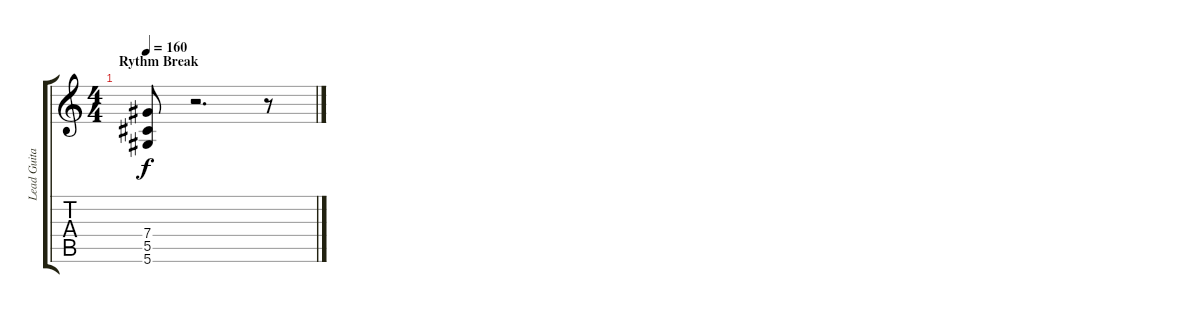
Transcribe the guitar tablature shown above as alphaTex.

\track ("Lead Guitar (Eduardo Kawanaka)" "Lead Guita") {instrument distortionguitar}
\staff {score tabs}
\tuning (Eb4 Bb3 Gb3 Db3 Ab2 Eb2) {hide}
\ts (4 4)
\section ("" "Rythm Break")
\tempo 160
\clef g2
\ks c
(7.4 5.5 5.6).8{dy f} r.2{d} r.8
